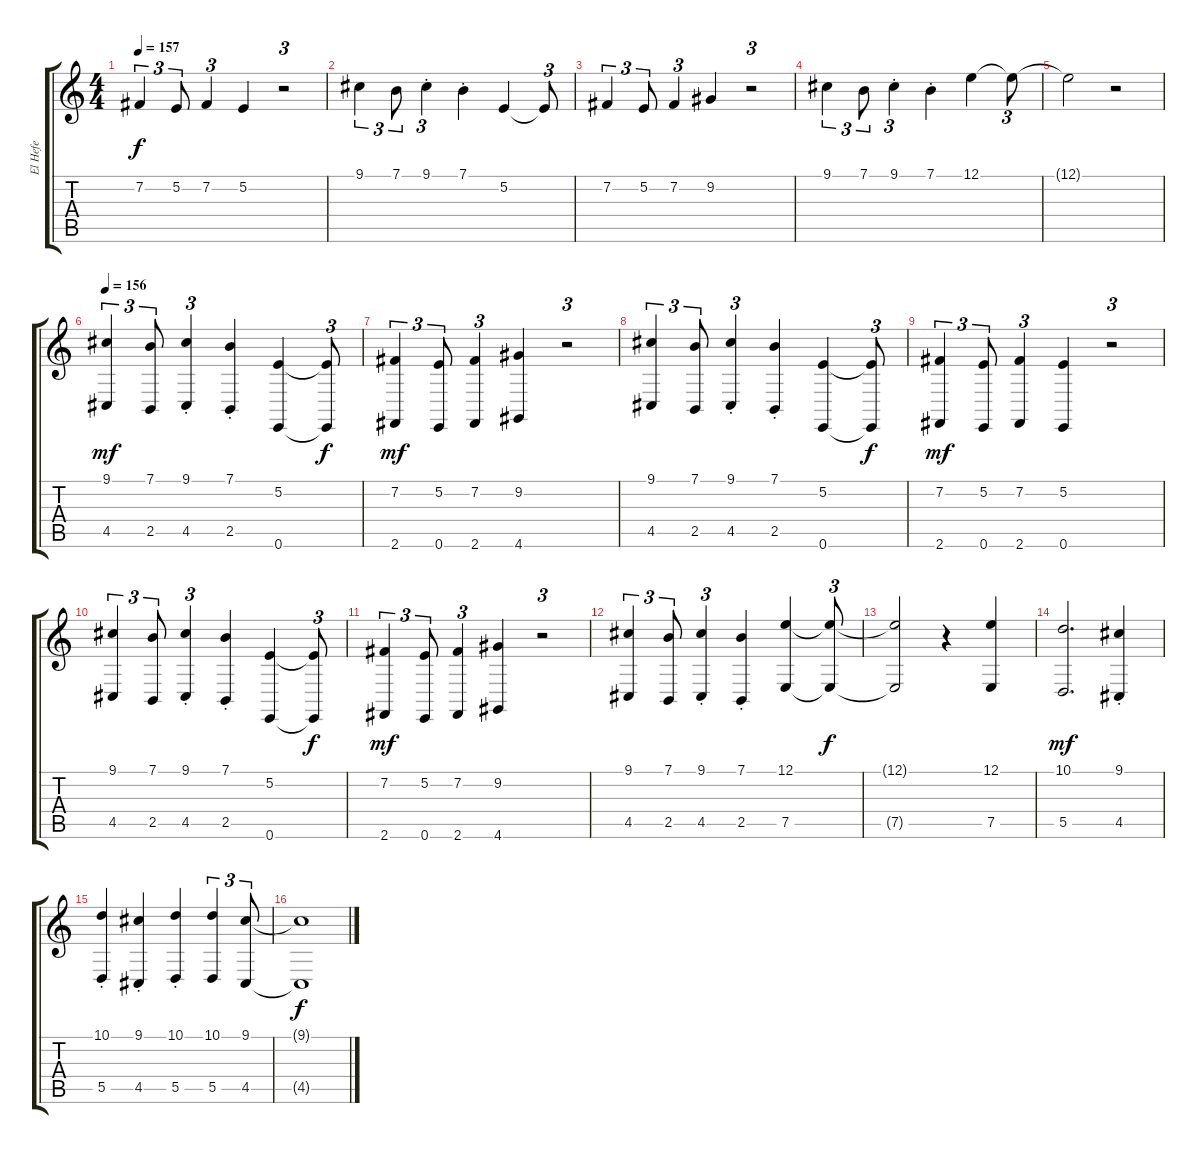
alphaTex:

\track ("El Hefe" "El Hefe") {instrument trumpet}
\staff {score tabs}
\tuning (E4 B3 G3 D3 A2 E2) {hide}
\ts (4 4)
\tempo 157
\clef g2
\ks c
7.2.4{tu (3 2) dy f} 5.2.8{tu (3 2)} 7.2.4{tu (3 2)} 5.2.4 r.2{tu (3 2)} |
9.1.4{tu (3 2)} 7.1.8{tu (3 2)} 9.1{st}.4{tu (3 2)} 7.1{st}.4 5.2.4 5.2{t}.8{tu (3 2)} |
7.2.4{tu (3 2)} 5.2.8{tu (3 2)} 7.2.4{tu (3 2)} 9.2.4 r.2{tu (3 2)} |
9.1.4{tu (3 2)} 7.1.8{tu (3 2)} 9.1{st}.4{tu (3 2)} 7.1{st}.4 12.1.4 12.1{t}.8{tu (3 2)} |
12.1{t}.2{volume 5} r.2 |
\tempo 156
(9.1 4.5).4{tu (3 2) dy mf volume 12} (7.1 2.5).8{tu (3 2)} (9.1{st} 4.5{st}).4{tu (3 2)} (7.1{st} 2.5{st}).4 (5.2 0.6).4 (5.2{t} 0.6{t}).8{tu (3 2) dy f} |
(7.2 2.6).4{tu (3 2) dy mf} (5.2 0.6).8{tu (3 2)} (7.2 2.6).4{tu (3 2)} (9.2 4.6).4 r.2{tu (3 2)} |
(9.1 4.5).4{tu (3 2)} (7.1 2.5).8{tu (3 2)} (9.1{st} 4.5{st}).4{tu (3 2)} (7.1{st} 2.5{st}).4 (5.2 0.6).4 (5.2{t} 0.6{t}).8{tu (3 2) dy f} |
(7.2 2.6).4{tu (3 2) dy mf} (5.2 0.6).8{tu (3 2)} (7.2 2.6).4{tu (3 2)} (5.2 0.6).4 r.2{tu (3 2)} |
(9.1 4.5).4{tu (3 2)} (7.1 2.5).8{tu (3 2)} (9.1{st} 4.5{st}).4{tu (3 2)} (7.1{st} 2.5{st}).4 (5.2 0.6).4 (5.2{t} 0.6{t}).8{tu (3 2) dy f} |
(7.2 2.6).4{tu (3 2) dy mf} (5.2 0.6).8{tu (3 2)} (7.2 2.6).4{tu (3 2)} (9.2 4.6).4 r.2{tu (3 2)} |
(9.1 4.5).4{tu (3 2)} (7.1 2.5).8{tu (3 2)} (9.1{st} 4.5{st}).4{tu (3 2)} (7.1{st} 2.5{st}).4 (12.1 7.5).4 (12.1{t} 7.5{t}).8{tu (3 2) dy f} |
(12.1{t} 7.5{t}).2{volume 5} r.4 (12.1 7.5).4{volume 12} |
(10.1 5.5).2{d dy mf} (9.1{st} 4.5{st}).4 |
(10.1{st} 5.5{st}).4 (9.1{st} 4.5{st}).4 (10.1{st} 5.5{st}).4 (10.1 5.5).4{tu (3 2)} (9.1 4.5).8{tu (3 2)} |
(9.1{t} 4.5{t}).1{dy f volume 10}
